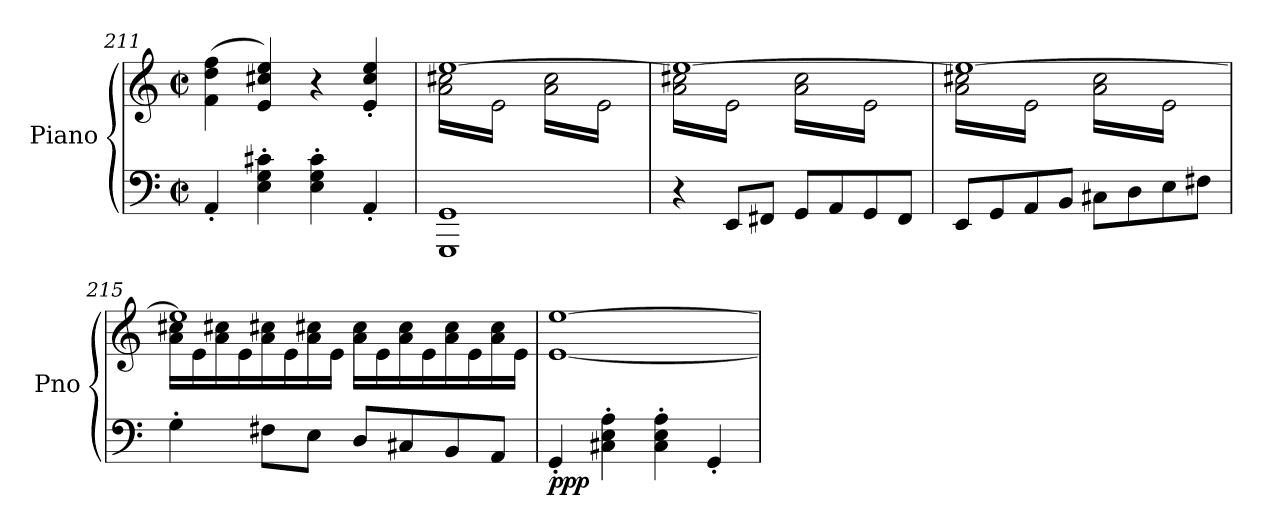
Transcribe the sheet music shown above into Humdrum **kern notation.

**kern	**kern	**dynam
*part1	*part1	*part1
*staff2	*staff1	*staff1/2
*I"Piano	*	*
*I'Pno	*	*
*clefF4	*clefG2	*
*k[]	*k[]	*
*M4/4	*M4/4	*
*met(c|)	*met(c|)	*
=211	=211	=211
4AA'/	(>4f\ 4dd\ 4ff\	.
4E\' 4G\' 4c#X\'	4e/ 4cc#X/ 4ee/)	.
4E\' 4G\' 4c#\'	4r	.
4AA'/	4e/' 4cc#/' 4ee/'	.
=212	=212	=212
*	*^	*
!	!	!	!LO:DY:a=2
!	!	!	!LO:DY:n=1:a
*	*tremolo	*	*
1GGG 1GG	[1ee	16a\ 16cc#X\LL	ff mf
.	.	16e\	.
.	.	16a\ 16cc#X\	.
.	.	16e\	.
.	.	16a\ 16cc#X\	.
.	.	16e\	.
.	.	16a\ 16cc#X\	.
.	.	16e\JJ	.
.	.	16a\ 16cc#\LL	.
.	.	16e\	.
.	.	16a\ 16cc#\	.
.	.	16e\	.
.	.	16a\ 16cc#\	.
.	.	16e\	.
.	.	16a\ 16cc#\	.
.	.	16e\JJ	.
=213	=213	=213	=213
4r	1ee_	16a\ 16cc#X\LL	.
.	.	16e\	.
.	.	16a\ 16cc#X\	.
.	.	16e\	.
8EE/L	.	16a\ 16cc#X\	.
.	.	16e\	.
8FF#X/J	.	16a\ 16cc#X\	.
.	.	16e\JJ	.
8GG/L	.	16a\ 16cc#\LL	.
.	.	16e\	.
8AA/	.	16a\ 16cc#\	.
.	.	16e\	.
8GG/	.	16a\ 16cc#\	.
.	.	16e\	.
8FF#/J	.	16a\ 16cc#\	.
.	.	16e\JJ	.
=214	=214	=214	=214
8EE/L	1ee_	16a\ 16cc#X\LL	.
.	.	16e\	.
8GG/	.	16a\ 16cc#X\	.
.	.	16e\	.
8AA/	.	16a\ 16cc#X\	.
.	.	16e\	.
8BB/J	.	16a\ 16cc#X\	.
.	.	16e\JJ	.
8C#X\L	.	16a\ 16cc#\LL	.
.	.	16e\	.
8D\	.	16a\ 16cc#\	.
.	.	16e\	.
8E\	.	16a\ 16cc#\	.
.	.	16e\	.
8F#X\J	.	16a\ 16cc#\	.
.	.	16e\JJ	.
!!LO:LB:g=z	!!
=215	=215	=215	=215
4G'\	1ee]	16a\ 16cc#X\LL	.
.	.	16e\	.
.	.	16a\ 16cc#X\	.
.	.	16e\	.
8F#X\L	.	16a\ 16cc#X\	.
.	.	16e\	.
8E\J	.	16a\ 16cc#X\	.
.	.	16e\JJ	.
8D/L	.	16a\ 16cc#\LL	.
.	.	16e\	.
8C#X/	.	16a\ 16cc#\	.
.	.	16e\	.
8BB/	.	16a\ 16cc#\	.
.	.	16e\	.
8AA/J	.	16a\ 16cc#\	.
.	.	16e\JJ	.
*	*Xtremolo	*	*
*	*v	*v	*
=216	=216	=216
!	!	!LO:DY:b=2
!	!	!LO:DY:n=1:b
4GG'/	[1e [1ee	pp p
.	.	.
.	.	.
.	.	.
4C#X\' 4E\' 4A\'	.	.
4C#\' 4E\' 4A\'	.	.
4GG'/	.	.
=	=	=
*-	*-	*-
